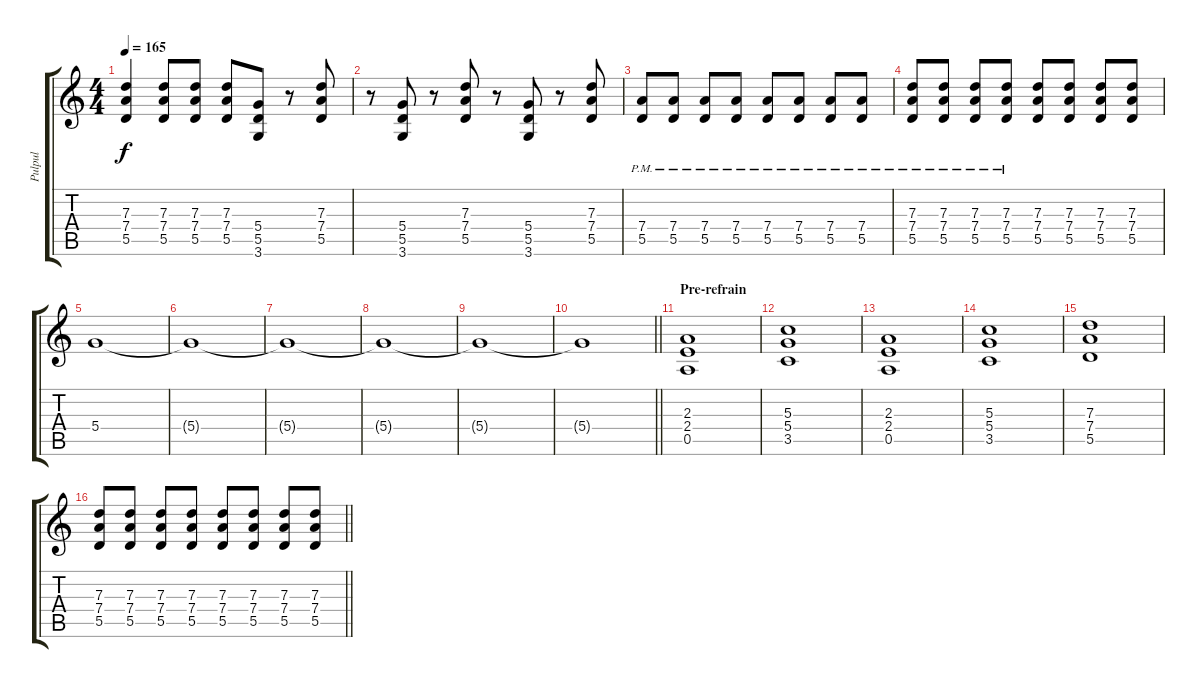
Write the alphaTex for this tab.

\track ("Pulpul" "Pulpul") {instrument overdrivenguitar}
\staff {score tabs}
\tuning (E4 B3 G3 D3 A2 E2) {hide}
\ts (4 4)
\tempo 165
\clef g2
\ks c
(7.3{t} 7.4{t} 5.5{t}).4{dy f} (7.3 7.4 5.5).8 (7.3 7.4 5.5).8 (7.3 7.4 5.5).8 (5.4 5.5 3.6).8 r.8 (7.3 7.4 5.5).8 |
r.8 (5.4 5.5 3.6).8 r.8 (7.3 7.4 5.5).8 r.8 (5.4 5.5 3.6).8 r.8 (7.3 7.4 5.5).8 |
(7.4{pm} 5.5{pm}).8 (7.4{pm} 5.5{pm}).8 (7.4{pm} 5.5{pm}).8 (7.4{pm} 5.5{pm}).8 (7.4{pm} 5.5{pm}).8 (7.4{pm} 5.5{pm}).8 (7.4{pm} 5.5{pm}).8 (7.4{pm} 5.5{pm}).8 |
(7.3{pm} 7.4{pm} 5.5).8 (7.3{pm} 7.4{pm} 5.5).8 (7.3{pm} 7.4{pm} 5.5).8 (7.3{pm} 7.4{pm} 5.5).8 (7.3 7.4 5.5).8 (7.3 7.4 5.5).8 (7.3 7.4 5.5).8 (7.3 7.4 5.5).8 |
5.4.1 |
5.4{t}.1 |
5.4{t}.1 |
5.4{t}.1 |
5.4{t}.1 |
\barLineRight lightlight
5.4{t}.1 |
\section ("" "Pre-refrain")
(2.3 2.4 0.5).1 |
(5.3 5.4 3.5).1 |
(2.3 2.4 0.5).1 |
(5.3 5.4 3.5).1 |
(7.3 7.4 5.5).1 |
\barLineRight lightlight
(7.3 7.4 5.5).8 (7.3 7.4 5.5).8 (7.3 7.4 5.5).8 (7.3 7.4 5.5).8 (7.3 7.4 5.5).8 (7.3 7.4 5.5).8 (7.3 7.4 5.5).8 (7.3 7.4 5.5).8
